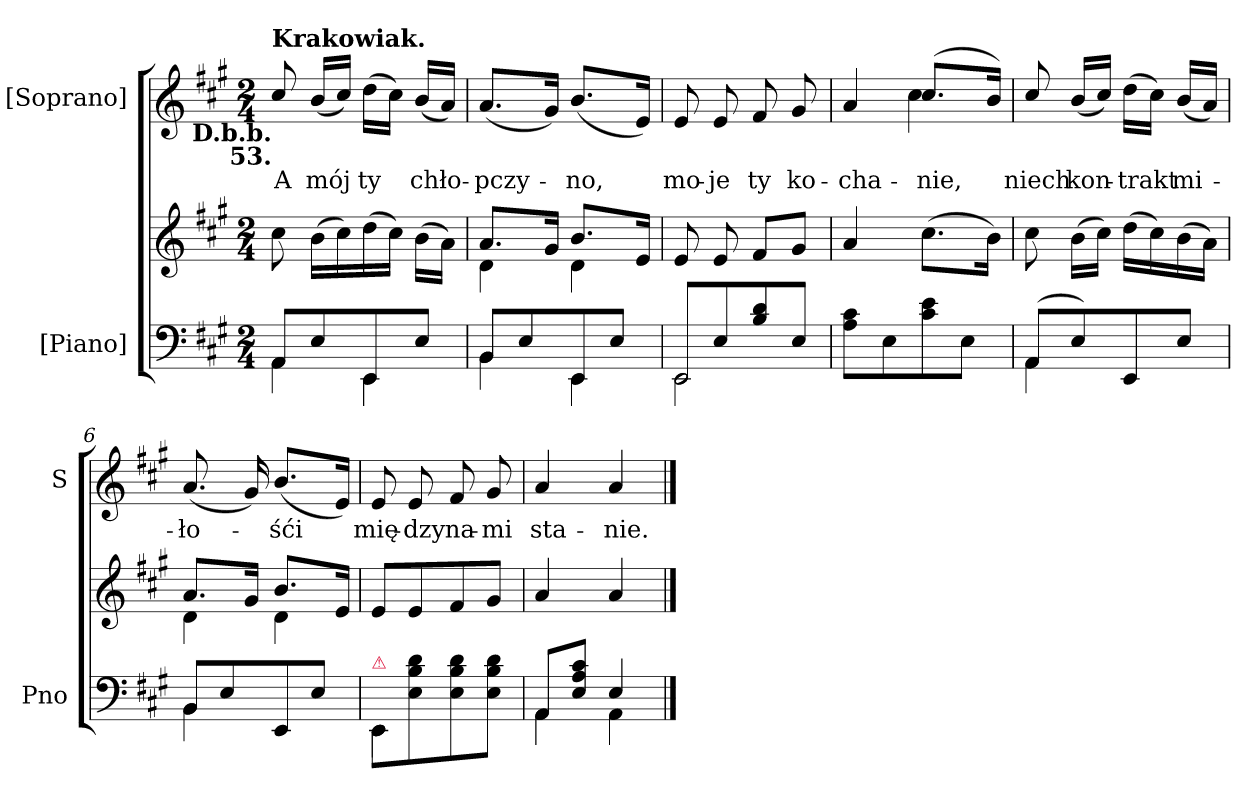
**kern	**kern	**kern	**text
*part2	*part2	*part1	*part1
*staff3	*staff2	*staff1	*staff1
*I"[Piano]	*	*I"[Soprano]	*
*I'Pno	*	*I'S	*
*clefF4	*clefG2	*clefG2	*
*k[f#c#g#]	*k[f#c#g#]	*k[f#c#g#]	*
*A:	*A:	*A:	*
*M2/4	*M2/4	*M2/4	*
=1	=1	=1	=1
*^	*	*	*
!	!	!	!LO:TX:a:B:t=Krakowiak.	!
!	!	!	!LO:TX:b:B:rj:t=D.b.b.\n53.	!
8AA/L	4AA\	8cc#\	8cc#/	A
8E/	.	(>16b\LL	(<16b/LL	mój
.	.	16cc#\)	16cc#/JJ)	.
8EE/	4EE\	(>16dd\	(>16dd\LL	ty
.	.	16cc#\JJ)	16cc#\JJ)	.
8E/J	.	(>16b\LL	(<16b/LL	chło-
.	.	16a\JJ)	16a/JJ)	.
=2	=2	=2	=2	=2
*	*	*^	*	*
8BB/L	4BB\	8.a/L	4d\	(<8.a/L	-pczy-
8E/	.	.	.	.	.
.	.	16g#/Jk	.	16g#/Jk)	.
8EE/	4EE\	8.b/L	4d\	(<8.b/L	-no,
8E/J	.	.	.	.	.
.	.	16e/Jk	.	16e/Jk)	.
*	*	*v	*v	*	*
=3	=3	=3	=3	=3
!LO:N:vis=2	!	!	!	!
8EE/	2EE\	8e/	8e/	mo-
8E/	.	8e/	8e/	-je
8B/ 8d/	.	8f#/L	8f#/	ty
8E/J	.	8g#/J	8g#/	ko-
*v	*v	*	*	*
=4	=4	=4	=4
*	*	*^	*
8A\ 8c#\L	4a/	4a/	4ryy	-cha-
8E\	.	.	.	.
8c#\ 8e\	(>8.cc#\L	(<8.cc#/L	4cc#\	-nie,
8E\J	.	.	.	.
.	16b\Jk)	16b/Jk)	.	.
*	*	*v	*v	*
=5	=5	=5	=5
*^	*	*	*
(<8AA/L	4AA\	8cc#\	8cc#/	niech
8E/)	.	(>16b\LL	(<16b/LL	kon-
.	.	16cc#\JJ)	16cc#/JJ)	.
8EE/	4ryy	(>16dd\LL	(>16dd\LL	-trakt
.	.	16cc#\)	16cc#\JJ)	.
8E/J	.	(>16b\	(<16b/LL	mi-
.	.	16a\JJ)	16a/JJ)	.
=6	=6	=6	=6	=6
*	*	*^	*	*
8BB/L	4BB\	8.a/L	4d\	(<8.a/	ło-
8E/	.	.	.	.	.
.	.	16g#/Jk	.	16g#/)	.
8EE/	4ryy	8.b/L	4d\	(<8.b/L	-śći
8E/J	.	.	.	.	.
.	.	16e/Jk	.	16e/Jk)	.
*	*	*v	*v	*	*
=7	=7	=7	=7	=7
!LO:TX:a:color=crimson:t=⚠	!	!	!	!
8EE/L	4EE\	8e/L	8e/	mię-
8E\ 8B\ 8d\	.	8e/	8e/	-dzy
8E\ 8B\ 8d\	4ryy	8f#/	8f#/	na-
8E\ 8B\ 8d\J	.	8g#/J	8g#/	-mi
=8	=8	=8	=8	=8
8AA/L	4AA\	4a/	4a/	sta-
8E/ 8A/ 8c#/J	.	.	.	.
4E/	4AA\	4a/	4a/	-nie.
*v	*v	*	*	*
==	==	==	==
*-	*-	*-	*-
